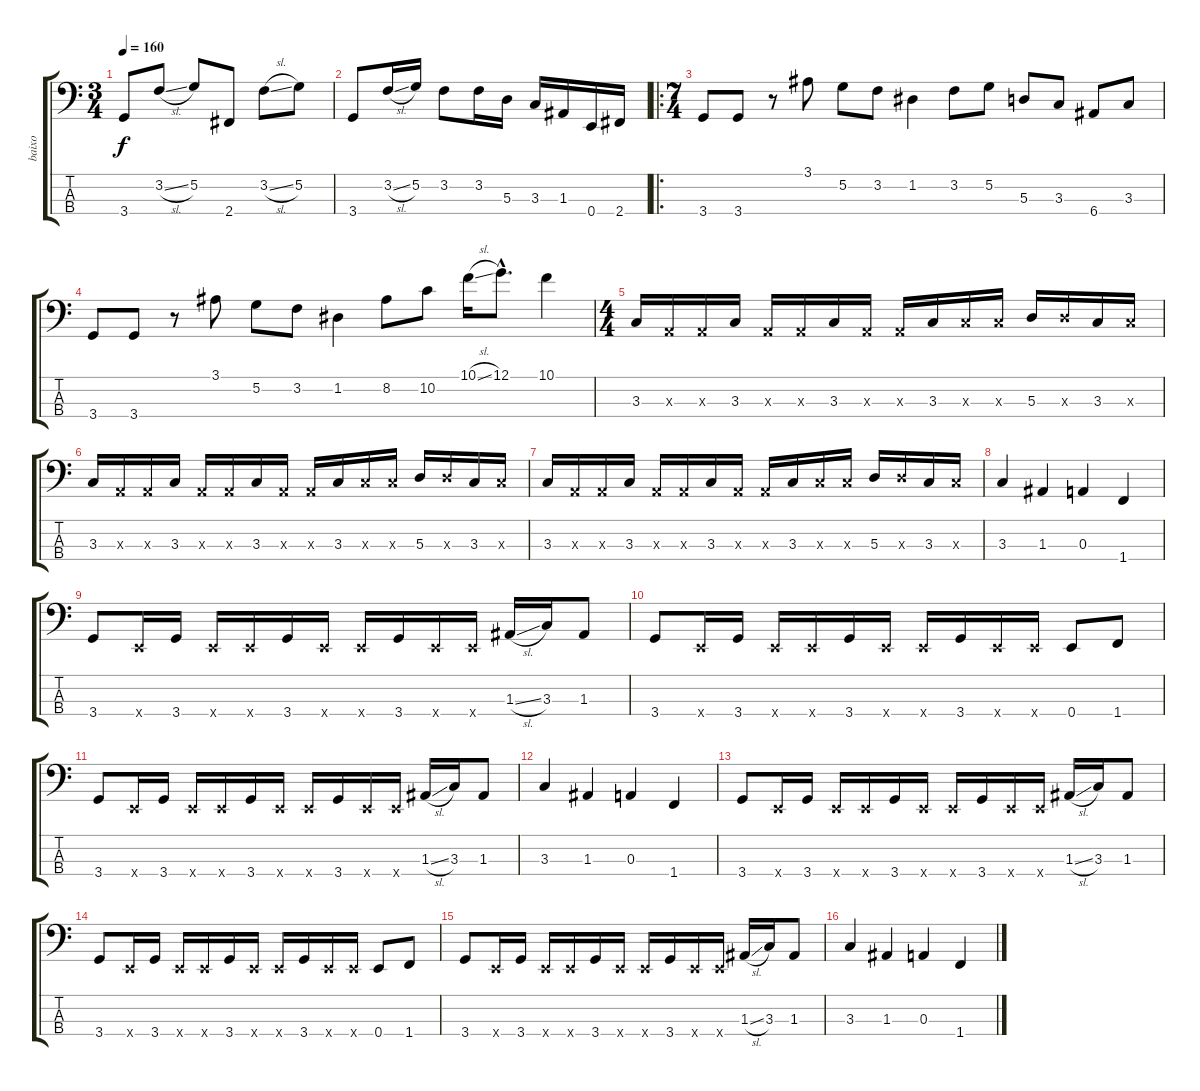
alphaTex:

\track ("baixo" "baixo") {instrument electricbassfinger}
\staff {score tabs}
\tuning (G2 D2 A1 E1) {hide}
\ts (3 4)
\tempo 160
\clef f4
\ks c
3.4.8{dy f} 3.2{sl}.8 5.2.8 2.4.8 3.2{sl}.8 5.2.8 |
3.4.8 3.2{sl}.16 5.2.16 3.2.8 3.2.16 5.3.16 3.3.16 1.3.16 0.4.16 2.4.16 |
\ro
\ts (7 4)
3.4.8 3.4.8 r.8 3.1.8 5.2.8 3.2.8 1.2.4 3.2.8 5.2.8 5.3.8 3.3.8 6.4.8 3.3.8 |
3.4.8 3.4.8 r.8 3.1.8 5.2.8 3.2.8 1.2.4 8.2.8 10.2.8 10.1{sl}.16 12.1{hac}.8{d} 10.1.4 |
\ts (4 4)
3.3.16 0.3{x}.16 0.3{x}.16 3.3.16 0.3{x}.16 0.3{x}.16 3.3.16 0.3{x}.16 0.3{x}.16 3.3.16 3.3{x}.16 3.3{x}.16 5.3.16 5.3{x}.16 3.3.16 3.3{x}.16 |
3.3.16 0.3{x}.16 0.3{x}.16 3.3.16 0.3{x}.16 0.3{x}.16 3.3.16 0.3{x}.16 0.3{x}.16 3.3.16 3.3{x}.16 3.3{x}.16 5.3.16 5.3{x}.16 3.3.16 3.3{x}.16 |
3.3.16 0.3{x}.16 0.3{x}.16 3.3.16 0.3{x}.16 0.3{x}.16 3.3.16 0.3{x}.16 0.3{x}.16 3.3.16 3.3{x}.16 3.3{x}.16 5.3.16 5.3{x}.16 3.3.16 3.3{x}.16 |
3.3.4 1.3.4 0.3.4 1.4.4 |
3.4.8 0.4{x}.16 3.4.16 0.4{x}.16 0.4{x}.16 3.4.16 0.4{x}.16 0.4{x}.16 3.4.16 0.4{x}.16 0.4{x}.16 1.3{sl}.16 3.3.16 1.3.8 |
3.4.8 0.4{x}.16 3.4.16 0.4{x}.16 0.4{x}.16 3.4.16 0.4{x}.16 0.4{x}.16 3.4.16 0.4{x}.16 0.4{x}.16 0.4.8 1.4.8 |
3.4.8 0.4{x}.16 3.4.16 0.4{x}.16 0.4{x}.16 3.4.16 0.4{x}.16 0.4{x}.16 3.4.16 0.4{x}.16 0.4{x}.16 1.3{sl}.16 3.3.16 1.3.8 |
3.3.4 1.3.4 0.3.4 1.4.4 |
3.4.8 0.4{x}.16 3.4.16 0.4{x}.16 0.4{x}.16 3.4.16 0.4{x}.16 0.4{x}.16 3.4.16 0.4{x}.16 0.4{x}.16 1.3{sl}.16 3.3.16 1.3.8 |
3.4.8 0.4{x}.16 3.4.16 0.4{x}.16 0.4{x}.16 3.4.16 0.4{x}.16 0.4{x}.16 3.4.16 0.4{x}.16 0.4{x}.16 0.4.8 1.4.8 |
3.4.8 0.4{x}.16 3.4.16 0.4{x}.16 0.4{x}.16 3.4.16 0.4{x}.16 0.4{x}.16 3.4.16 0.4{x}.16 0.4{x}.16 1.3{sl}.16 3.3.16 1.3.8 |
3.3.4 1.3.4 0.3.4 1.4.4
